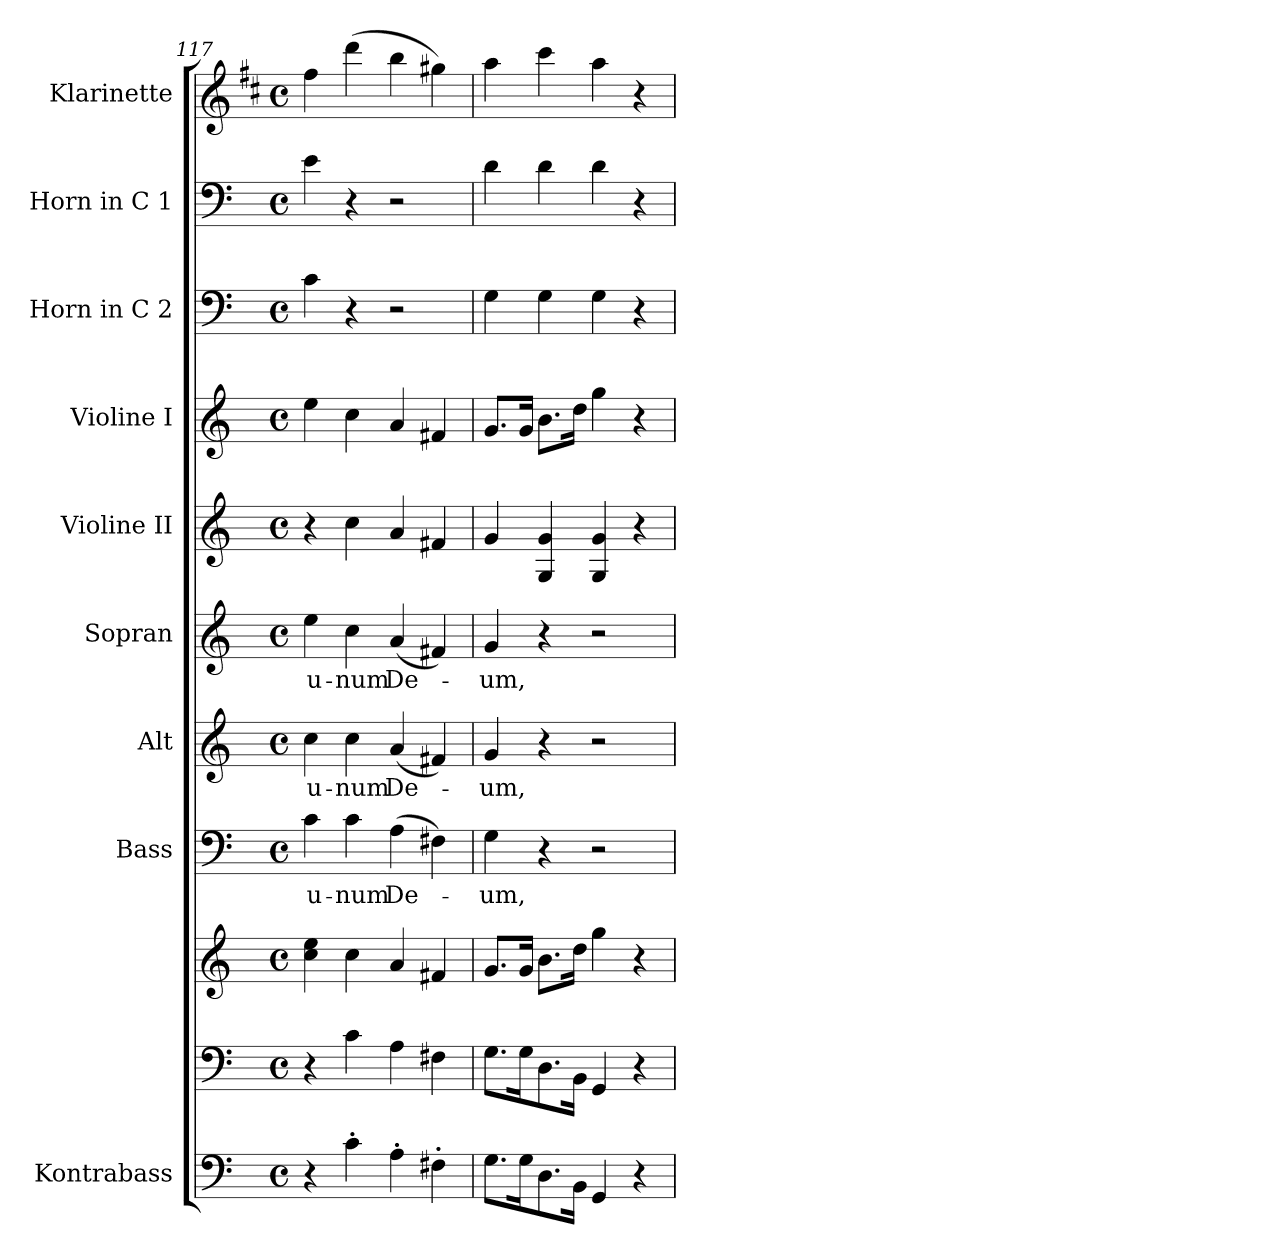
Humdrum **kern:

**kern	**kern	**kern	**kern	**text	**kern	**text	**kern	**text	**kern	**kern	**kern	**kern	**kern
*part10	*part9	*part9	*part8	*part8	*part7	*part7	*part6	*part6	*part5	*part4	*part3	*part2	*part1
*staff11	*staff10	*staff9	*staff8	*staff8	*staff7	*staff7	*staff6	*staff6	*staff5	*staff4	*staff3	*staff2	*staff1
*I"Kontrabass	*	*	*I"Bass	*	*I"Alt	*	*I"Sopran	*	*I"Violine II	*I"Violine I	*I"Horn in C 2	*I"Horn in C 1	*I"Klarinette
*I'Kb.	*	*	*I'B.	*	*I'A.	*	*I'S.	*	*I'Vl. II	*I'Vl. I	*I'Horn 2	*I'Horn 1	*I'Kl.
*clefF4	*clefF4	*clefG2	*clefF4	*	*clefG2	*	*clefG2	*	*clefG2	*clefG2	*clefF4	*clefF4	*clefG2
*ITrd7c12	*	*	*	*	*	*	*	*	*	*	*	*	*ITrd1c2
*k[]	*k[]	*k[]	*k[]	*	*k[]	*	*k[]	*	*k[]	*k[]	*k[]	*k[]	*k[]
*C:	*C:	*C:	*C:	*	*C:	*	*C:	*	*C:	*C:	*C:	*C:	*C:
*M4/4	*M4/4	*M4/4	*M4/4	*	*M4/4	*	*M4/4	*	*M4/4	*M4/4	*M4/4	*M4/4	*M4/4
*met(c)	*met(c)	*met(c)	*met(c)	*	*met(c)	*	*met(c)	*	*met(c)	*met(c)	*met(c)	*met(c)	*met(c)
=117	=117	=117	=117	=117	=117	=117	=117	=117	=117	=117	=117	=117	=117
!	!	!	!	!LO:LY:b	!	!LO:LY:b	!	!LO:LY:b	!	!	!	!	!
4r	4r	4cc\ 4ee\	4c\	u-	4cc\	u-	4ee\	u-	4r	4ee\	4c\	4e\	4ee\
!	!	!	!	!LO:LY:b	!	!LO:LY:b	!	!LO:LY:b	!	!	!	!	!
4C'>\	4c\	4cc\	4c\	-num	4cc\	-num	4cc\	-num	4cc\	4cc\	4r	4r	(>4ccc\
!	!	!	!	!LO:LY:b	!	!LO:LY:b	!	!LO:LY:b	!	!	!	!	!
4AA'>\	4A\	4a/	(>4A\	De-	(<4a/	De-	(<4a/	De-	4a/	4a/	2r	2r	4aa\
4FF#X'>\	4F#X\	4f#X/	4F#X\)	.	4f#X/)	.	4f#X/)	.	4f#X/	4f#X/	.	.	4ff#X\)
=118	=118	=118	=118	=118	=118	=118	=118	=118	=118	=118	=118	=118	=118
!	!	!	!	!LO:LY:b	!	!LO:LY:b	!	!LO:LY:b	!	!	!	!	!
8.GG\L	8.G\L	8.g/L	4G\	-um,	4g/	-um,	4g/	-um,	4g/	8.g/L	4G\	4d\	4gg\
16GG\k	16G\k	16g/Jk	.	.	.	.	.	.	.	16g/Jk	.	.	.
8.DD\	8.D\	8.b\L	4r	.	4r	.	4r	.	4G/ 4g/	8.b\L	4G\	4d\	4bb\
16BBB\Jk	16BB\Jk	16dd\Jk	.	.	.	.	.	.	.	16dd\Jk	.	.	.
4GGG/	4GG/	4gg\	2r	.	2r	.	2r	.	4G/ 4g/	4gg\	4G\	4d\	4gg\
4r	4r	4r	.	.	.	.	.	.	4r	4r	4r	4r	4r
=	=	=	=	=	=	=	=	=	=	=	=	=	=
*-	*-	*-	*-	*-	*-	*-	*-	*-	*-	*-	*-	*-	*-
